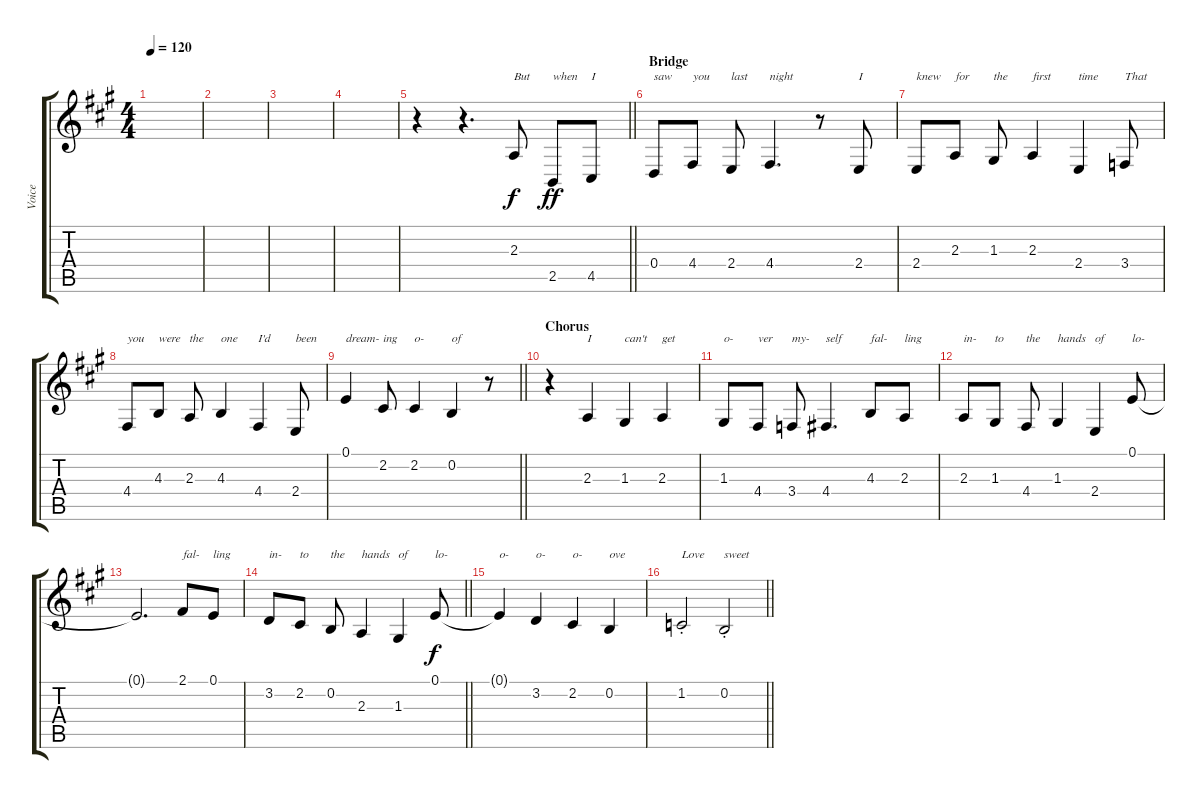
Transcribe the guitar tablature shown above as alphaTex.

\track ("Voice" "Voice") {instrument clarinet}
\staff {score tabs}
\tuning (E4 B3 G3 D3 A2 E2) {hide}
\ts (4 4)
\tempo 120
\clef g2
\ks a
|
|
|
|
\barLineRight lightlight
r.4 r.4{d} 2.3.8{txt "But"} 2.5.8{txt "when" dy ff} 4.5.8{txt "I"} |
\section ("" "Bridge")
0.4.8{txt "saw"} 4.4.8{txt "you"} 2.4.8{txt "last"} 4.4.4{d txt "night"} r.8 2.4.8{txt "I"} |
2.4.8{txt "knew"} 2.3.8{txt "for"} 1.3.8{txt "the"} 2.3.4{txt "first"} 2.4.4{txt "time"} 3.4.8{txt "That"} |
4.4.8{txt "you"} 4.3.8{txt "were"} 2.3.8{txt "the"} 4.3.4{txt "one"} 4.4.4{txt "I'd"} 2.4.8{txt "been"} |
\barLineRight lightlight
0.1.4{txt "dream-"} 2.2.8{txt "ing"} 2.2.4{txt "o-"} 0.2.4{txt "of"} r.8 |
\section ("" "Chorus")
r.4 2.3.4{txt "I"} 1.3.4{txt "can't"} 2.3.4{txt "get"} |
1.3.8{txt "o-"} 4.4.8{txt "ver"} 3.4.8{txt "my-"} 4.4.4{d txt "self"} 4.3.8{txt "fal-"} 2.3.8{txt "ling"} |
2.3.8{txt "in-"} 1.3.8{txt "to"} 4.4.8{txt "the"} 1.3.4{txt "hands"} 2.4.4{txt "of"} 0.1.8{txt "lo-"} |
0.1{t}.2{d} 2.1.8{txt "fal-"} 0.1.8{txt "ling"} |
\barLineRight lightlight
3.2.8{txt "in-"} 2.2.8{txt "to"} 0.2.8{txt "the"} 2.3.4{txt "hands"} 1.3.4{txt "of"} 0.1.8{txt "lo-" dy f} |
0.1{t}.4{txt "o-"} 3.2.4{txt "o-"} 2.2.4{txt "o-"} 0.2.4{txt "ove"} |
\barLineRight lightlight
1.2{st}.2{txt "Love"} 0.2{st}.2{txt "sweet"}
